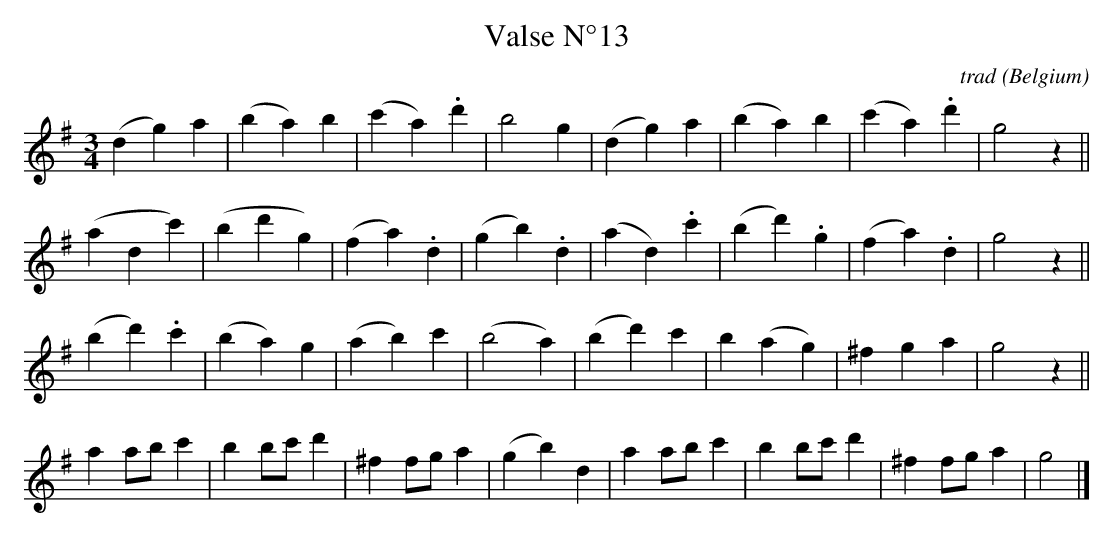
X:1
T:Valse N°13
C:trad
O:Belgium
M:3/4
K:Gmaj
L:1/4
(dg)a|(ba)b|(c'a).d'|b2g|(dg)a|(ba)b|(c'a).d'|g2z||
(adc')|(bd'g)|(fa).d|(gb).d|(ad).c'|(bd').g|(fa).d|g2z||
(bd').c'|(ba)g|(ab)c'|(b2a)|(bd')c'|b(ag)|^fga|g2z||
aa/2b/2c'|bb/2c'/2d'|^ff/2g/2a|(gb)d|aa/2b/2c'|bb/2c'/2d'|^ff/2g/2a|g2|]
